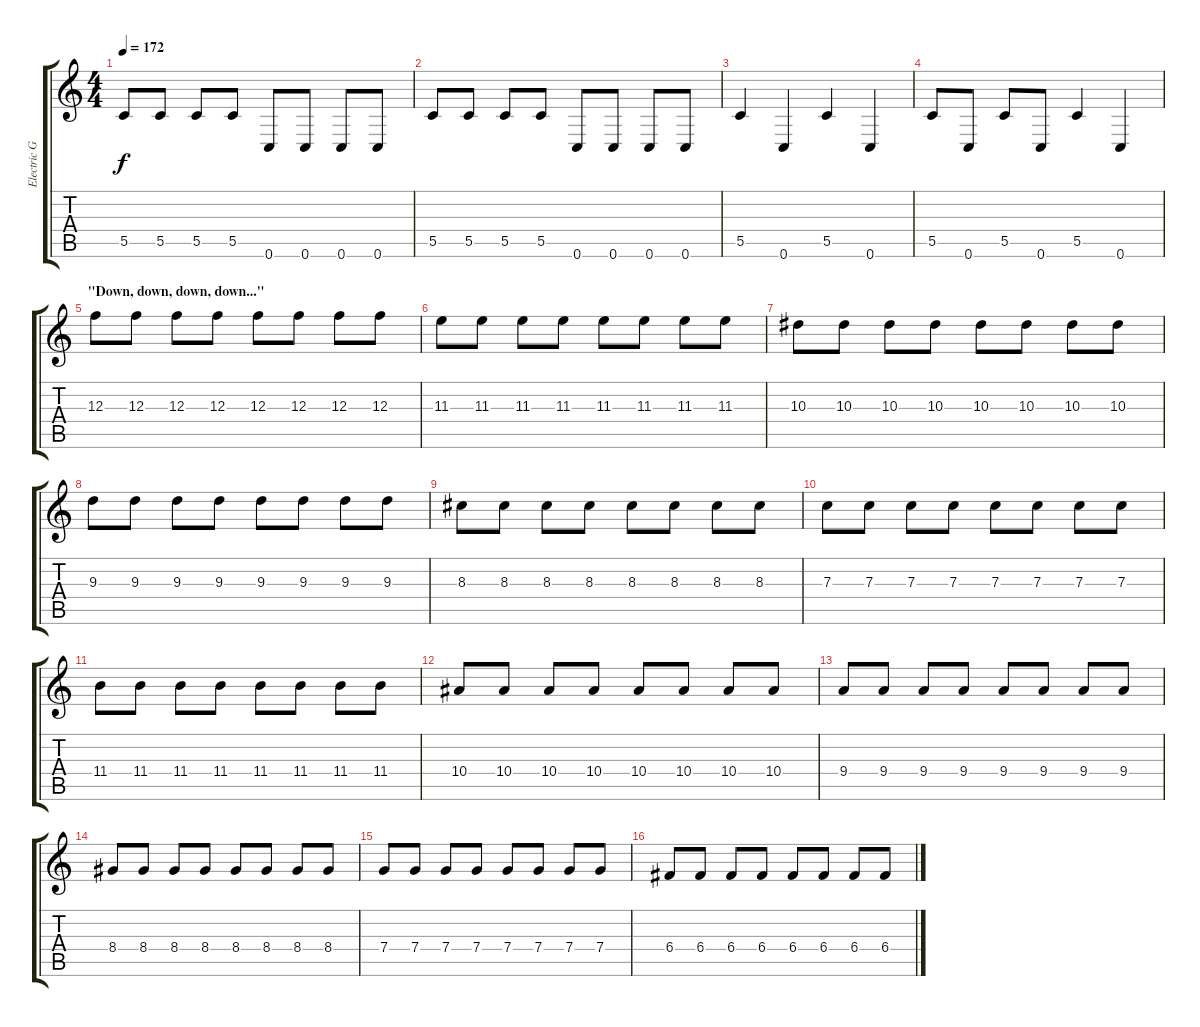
\track ("Electric Guitar I" "Electric G") {instrument electricguitarclean}
\staff {score tabs}
\tuning (D4 A3 F3 C3 G2 C2) {hide}
\ts (4 4)
\tempo 172
\clef g2
\ks c
5.5.8{dy f} 5.5.8 5.5.8 5.5.8 0.6.8 0.6.8 0.6.8 0.6.8 |
5.5.8 5.5.8 5.5.8 5.5.8 0.6.8 0.6.8 0.6.8 0.6.8 |
5.5.4 0.6.4 5.5.4 0.6.4 |
5.5.8 0.6.8 5.5.8 0.6.8 5.5.4 0.6.4 |
\section ("" "\"Down, down, down, down...\"")
12.3.8 12.3.8 12.3.8 12.3.8 12.3.8 12.3.8 12.3.8 12.3.8 |
11.3.8 11.3.8 11.3.8 11.3.8 11.3.8 11.3.8 11.3.8 11.3.8 |
10.3.8 10.3.8 10.3.8 10.3.8 10.3.8 10.3.8 10.3.8 10.3.8 |
9.3.8 9.3.8 9.3.8 9.3.8 9.3.8 9.3.8 9.3.8 9.3.8 |
8.3.8 8.3.8 8.3.8 8.3.8 8.3.8 8.3.8 8.3.8 8.3.8 |
7.3.8 7.3.8 7.3.8 7.3.8 7.3.8 7.3.8 7.3.8 7.3.8 |
11.4.8 11.4.8 11.4.8 11.4.8 11.4.8 11.4.8 11.4.8 11.4.8 |
10.4.8 10.4.8 10.4.8 10.4.8 10.4.8 10.4.8 10.4.8 10.4.8 |
9.4.8 9.4.8 9.4.8 9.4.8 9.4.8 9.4.8 9.4.8 9.4.8 |
8.4.8 8.4.8 8.4.8 8.4.8 8.4.8 8.4.8 8.4.8 8.4.8 |
7.4.8 7.4.8 7.4.8 7.4.8 7.4.8 7.4.8 7.4.8 7.4.8 |
6.4.8 6.4.8 6.4.8 6.4.8 6.4.8 6.4.8 6.4.8 6.4.8
